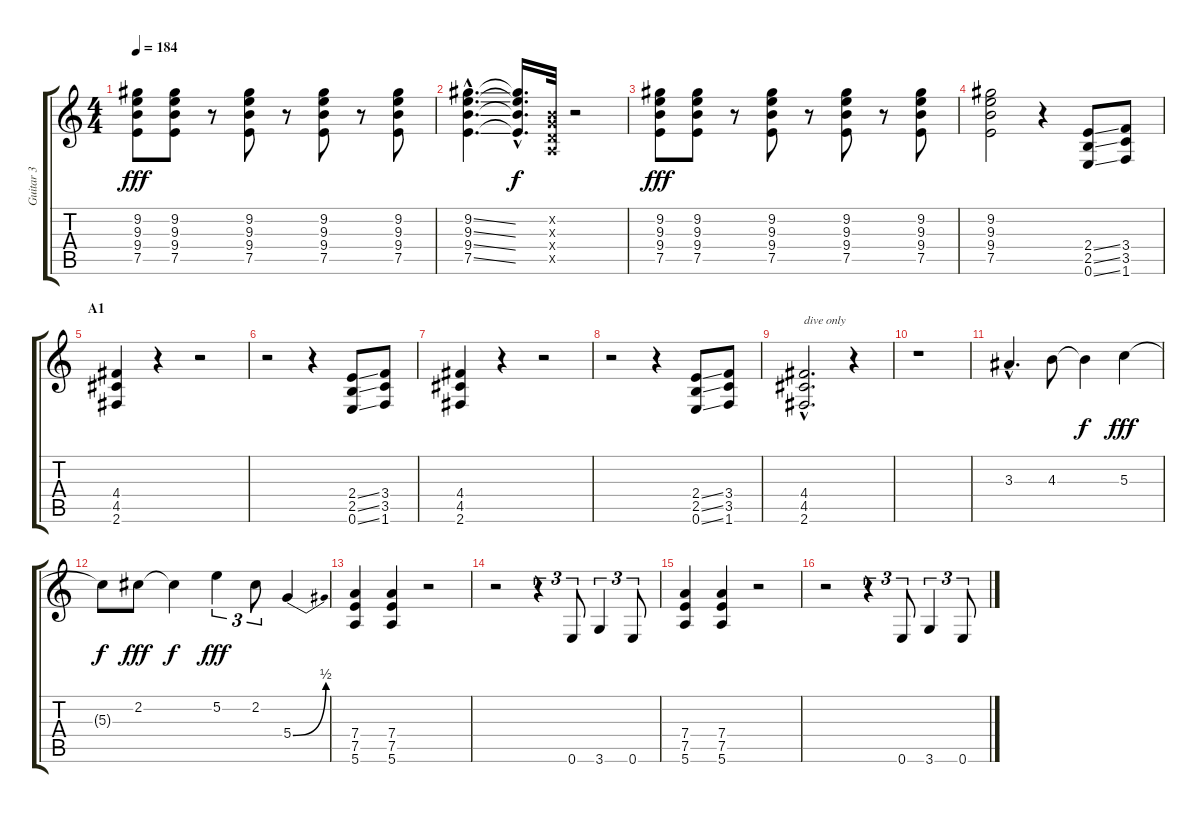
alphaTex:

\track ("Guitar 3" "Guitar 3") {instrument distortionguitar}
\staff {score tabs}
\tuning (E4 B3 G3 D3 A2 E2) {hide}
\ts (4 4)
\tempo 184
\clef g2
\ks c
(9.2 9.3 9.4 7.5).8{dy fff} (9.2 9.3 9.4 7.5).8 r.8 (9.2 9.3 9.4 7.5).8 r.8 (9.2 9.3 9.4 7.5).8 r.8 (9.2 9.3 9.4 7.5).8 |
(9.2{ss hac} 9.3{ss hac} 9.4{ss hac} 7.5{ss hac}).4{d} (9.2{hac t} 9.3{hac t} 9.4{hac t} 7.5{hac t}).16{d dy f} (0.2{x} 0.3{x} 0.4{x} 0.5{x}).32 r.2 |
(9.2 9.3 9.4 7.5).8{dy fff} (9.2 9.3 9.4 7.5).8 r.8 (9.2 9.3 9.4 7.5).8 r.8 (9.2 9.3 9.4 7.5).8 r.8 (9.2 9.3 9.4 7.5).8 |
(9.2 9.3 9.4 7.5).2 r.4 (2.4{ss} 2.5{ss} 0.6{ss}).8 (3.4 3.5 1.6).8 |
\section ("" "A1")
(4.4 4.5 2.6).4 r.4 r.2 |
r.2 r.4 (2.4{ss} 2.5{ss} 0.6{ss}).8 (3.4 3.5 1.6).8 |
(4.4 4.5 2.6).4 r.4 r.2 |
r.2 r.4 (2.4{ss} 2.5{ss} 0.6{ss}).8 (3.4 3.5 1.6).8 |
(4.4{hac} 4.5{hac} 2.6{hac}).2{d txt "dive only"} r.4 |
r.1 |
3.3{hac}.4{d} 4.3.8 4.3{t}.4{dy f} 5.3.4{dy fff} |
5.3{t}.8{dy f} 2.2.8{dy fff} 2.2{t}.4{dy f} 5.2.4{tu (3 2) dy fff} 2.2.8{tu (3 2)} 5.4{be (bend 0 0 60 2)}.4 |
(7.4 7.5 5.6).4 (7.4 7.5 5.6).4 r.2 |
r.2 r.4{tu (3 2)} 0.6.8{tu (3 2)} 3.6.4{tu (3 2)} 0.6.8{tu (3 2)} |
(7.4 7.5 5.6).4 (7.4 7.5 5.6).4 r.2 |
r.2 r.4{tu (3 2)} 0.6.8{tu (3 2)} 3.6.4{tu (3 2)} 0.6.8{tu (3 2)}
